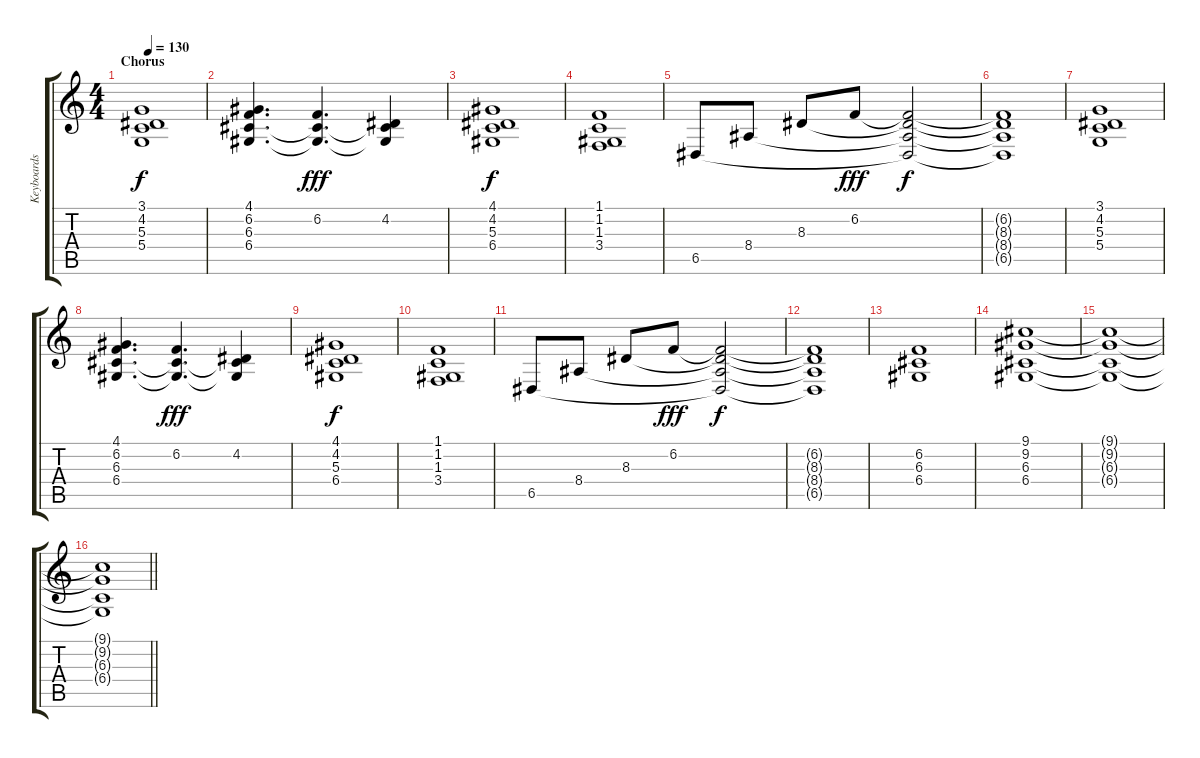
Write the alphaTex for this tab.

\track ("Keyboards Lead" "Keyboards ") {instrument lead2sawtooth}
\staff {score tabs}
\tuning (E4 B3 G3 D3 A2 E2) {hide}
\ts (4 4)
\section ("" "Chorus")
\tempo 130
\clef g2
\ks c
(3.1 4.2 5.3 5.4).1{dy f volume 11} |
(4.1 6.2 6.3 6.4).4{d} (6.2 6.3{t} 6.4{t}).4{d dy fff} (4.2 6.3{t} 6.4{t}).4 |
(4.1 4.2 5.3 6.4).1{dy f} |
(1.1 1.2 1.3 3.4).1 |
6.5.8 8.4.8 8.3.8 6.2.8{dy fff} (6.2{t} 8.3{t} 8.4{t} 6.5{t}).2{dy f} |
(6.2{t} 8.3{t} 8.4{t} 6.5{t}).1 |
(3.1 4.2 5.3 5.4).1 |
(4.1 6.2 6.3 6.4).4{d} (6.2 6.3{t} 6.4{t}).4{d dy fff} (4.2 6.3{t} 6.4{t}).4 |
(4.1 4.2 5.3 6.4).1{dy f} |
(1.1 1.2 1.3 3.4).1 |
6.5.8 8.4.8 8.3.8 6.2.8{dy fff} (6.2{t} 8.3{t} 8.4{t} 6.5{t}).2{dy f} |
(6.2{t} 8.3{t} 8.4{t} 6.5{t}).1 |
(6.2 6.3 6.4).1 |
(9.1 9.2 6.3 6.4).1{volume 14} |
(9.1{t} 9.2{t} 6.3{t} 6.4{t}).1 |
\barLineRight lightlight
(9.1{t} 9.2{t} 6.3{t} 6.4{t}).1
